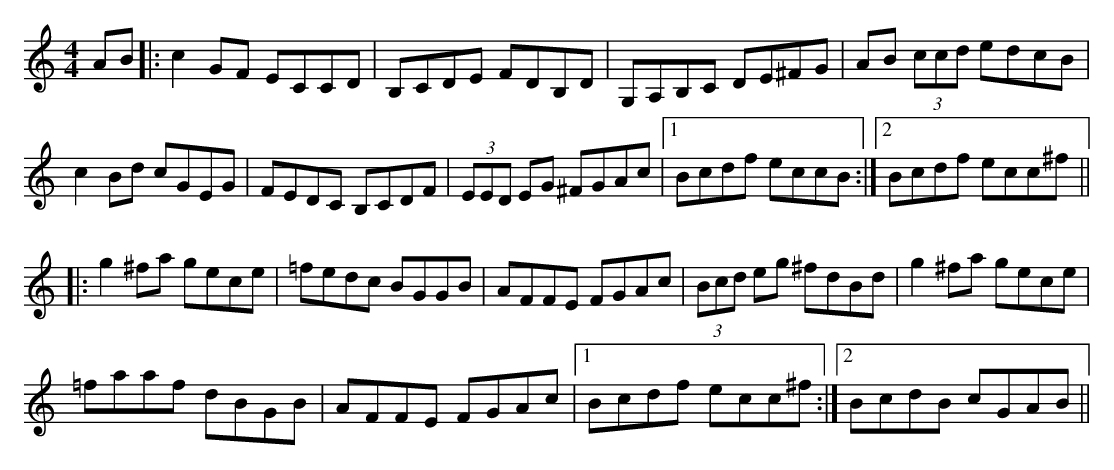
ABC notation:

X:1
M:4/4
K:C
AB |: c2 GF ECCD | B,CDE FDB,D | G,A,B,C DE^FG | AB (3ccd edcB |
c2 Bd cGEG | FEDC B,CDF | (3EED EG ^FGAc |1 Bcdf eccB :|2 Bcdf ecc^f ||
|:g2 ^fa gece | =fedc BGGB | AFFE FGAc | (3Bcd eg ^fdBd | g2 ^fa gece |
=faaf dBGB | AFFE FGAc |1 Bcdf ecc^f :|2 BcdB cGAB ||
